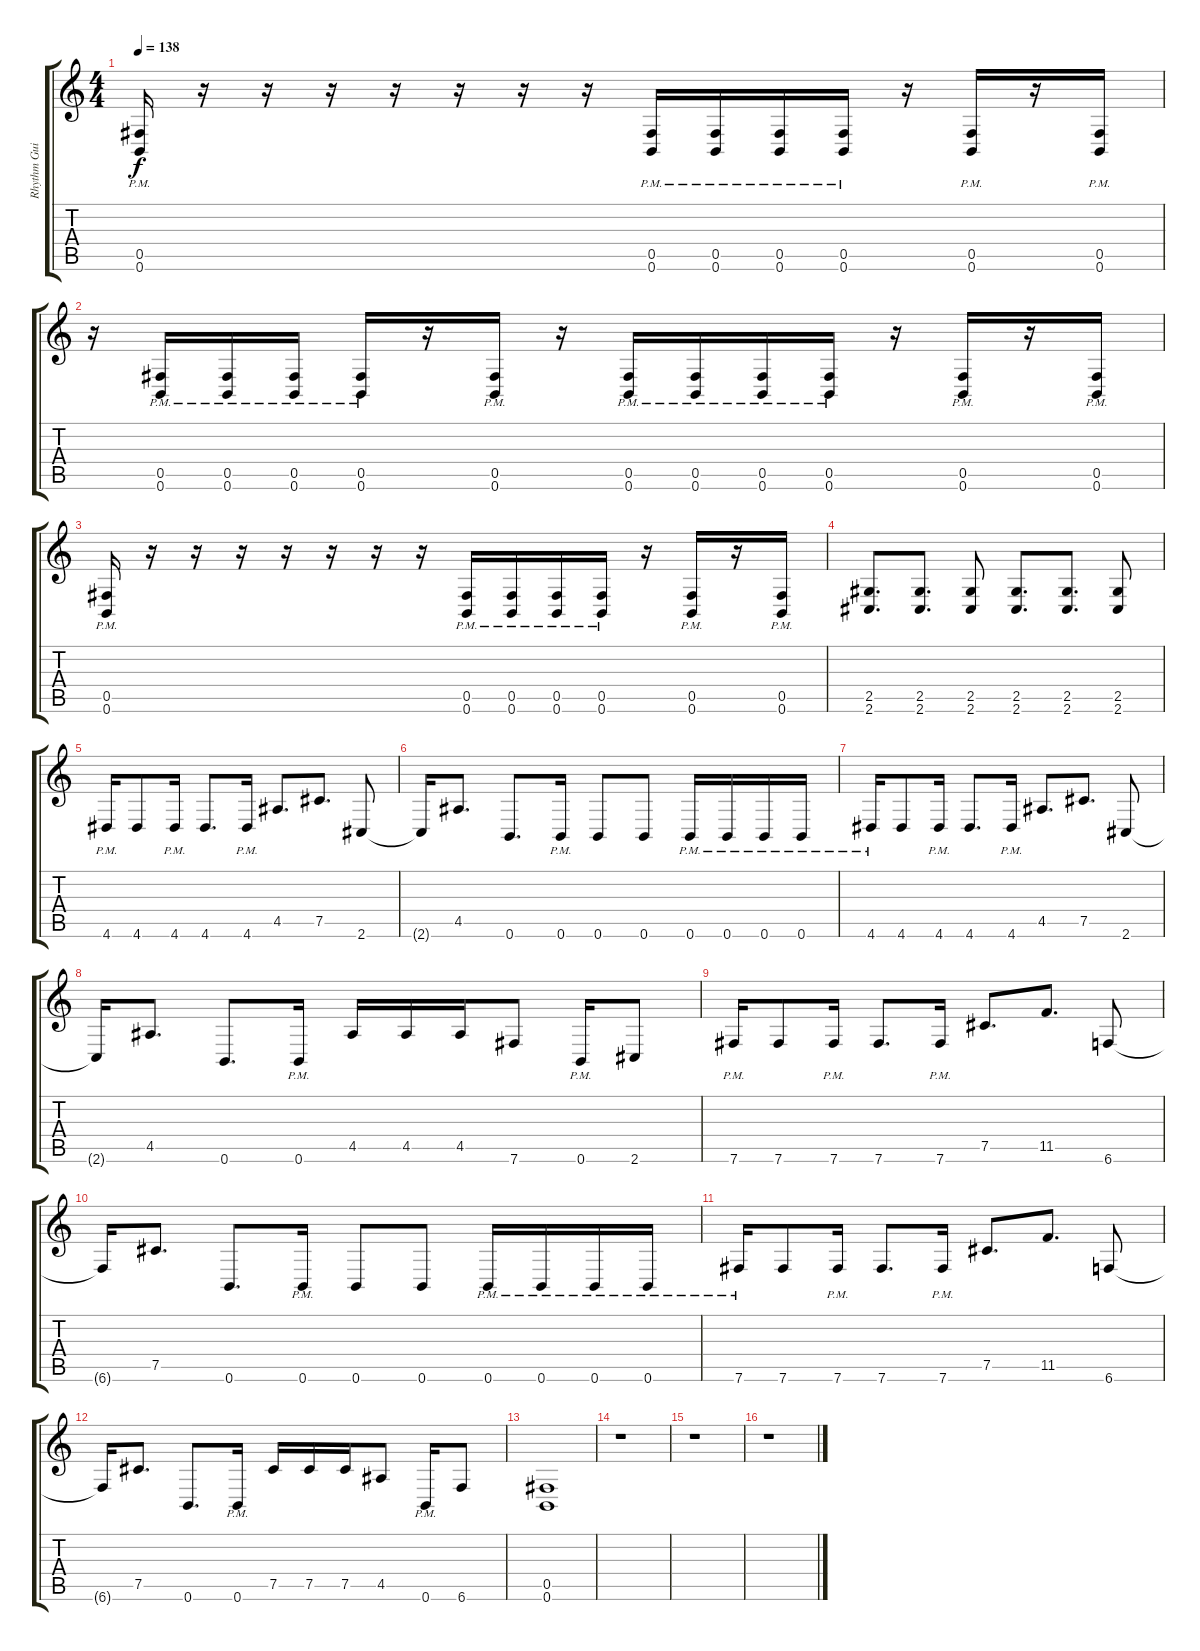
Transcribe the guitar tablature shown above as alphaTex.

\track ("Rhythm Guitar 1" "Rhythm Gui") {instrument distortionguitar}
\staff {score tabs}
\tuning (Db4 Ab3 E3 B2 Gb2 B1) {hide}
\ts (4 4)
\tempo 138
\clef g2
\ks c
(0.5{pm} 0.6{pm}).16{dy f} r.16 r.16 r.16 r.16 r.16 r.16 r.16 (0.5{pm} 0.6{pm}).16 (0.5{pm} 0.6{pm}).16 (0.5{pm} 0.6{pm}).16 (0.5{pm} 0.6{pm}).16 r.16 (0.5{pm} 0.6{pm}).16 r.16 (0.5{pm} 0.6{pm}).16 |
r.16 (0.5{pm} 0.6{pm}).16 (0.5{pm} 0.6{pm}).16 (0.5{pm} 0.6{pm}).16 (0.5{pm} 0.6{pm}).16 r.16 (0.5{pm} 0.6{pm}).16 r.16 (0.5{pm} 0.6{pm}).16 (0.5{pm} 0.6{pm}).16 (0.5{pm} 0.6{pm}).16 (0.5{pm} 0.6{pm}).16 r.16 (0.5{pm} 0.6{pm}).16 r.16 (0.5{pm} 0.6{pm}).16 |
(0.5{pm} 0.6{pm}).16 r.16 r.16 r.16 r.16 r.16 r.16 r.16 (0.5{pm} 0.6{pm}).16 (0.5{pm} 0.6{pm}).16 (0.5{pm} 0.6{pm}).16 (0.5{pm} 0.6{pm}).16 r.16 (0.5{pm} 0.6{pm}).16 r.16 (0.5{pm} 0.6{pm}).16 |
(2.5 2.6).8{d} (2.5 2.6).8{d} (2.5 2.6).8 (2.5 2.6).8{d} (2.5 2.6).8{d} (2.5 2.6).8 |
4.6{pm}.16 4.6.8 4.6{pm}.16 4.6.8{d} 4.6{pm}.16 4.5.8{d} 7.5.8{d} 2.6.8 |
2.6{t}.16 4.5.8{d} 0.6.8{d} 0.6{pm}.16 0.6.8 0.6.8 0.6{pm}.16 0.6{pm}.16 0.6{pm}.16 0.6{pm}.16 |
4.6{pm}.16 4.6.8 4.6{pm}.16 4.6.8{d} 4.6{pm}.16 4.5.8{d} 7.5.8{d} 2.6.8 |
2.6{t}.16 4.5.8{d} 0.6.8{d} 0.6{pm}.16 4.5.16 4.5.16 4.5.16 7.6.8 0.6{pm}.16 2.6.8 |
7.6{pm}.16 7.6.8 7.6{pm}.16 7.6.8{d} 7.6{pm}.16 7.5.8{d} 11.5.8{d} 6.6.8 |
6.6{t}.16 7.5.8{d} 0.6.8{d} 0.6{pm}.16 0.6.8 0.6.8 0.6{pm}.16 0.6{pm}.16 0.6{pm}.16 0.6{pm}.16 |
7.6{pm}.16 7.6.8 7.6{pm}.16 7.6.8{d} 7.6{pm}.16 7.5.8{d} 11.5.8{d} 6.6.8 |
6.6{t}.16 7.5.8{d} 0.6.8{d} 0.6{pm}.16 7.5.16 7.5.16 7.5.16 4.5.8 0.6{pm}.16 6.6.8 |
(0.5 0.6).1 |
r.1 |
r.1 |
r.1
